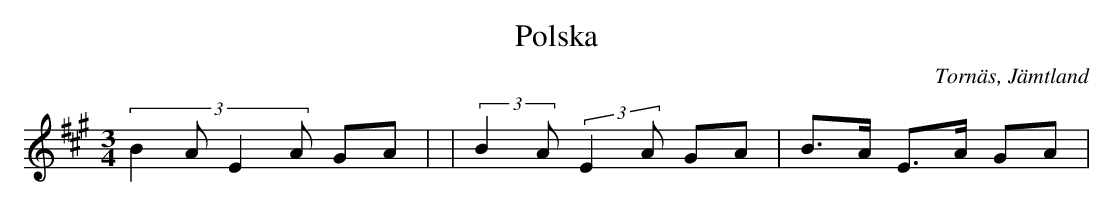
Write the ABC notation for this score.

X:1
T:Polska
O:Tornäs, Jämtland
M:3/4
L:1/8
K:A
(3:2:4B2AE2A GA| |(3:2:2B2A(3:2:2E2A GA|B>A E>A GA|
